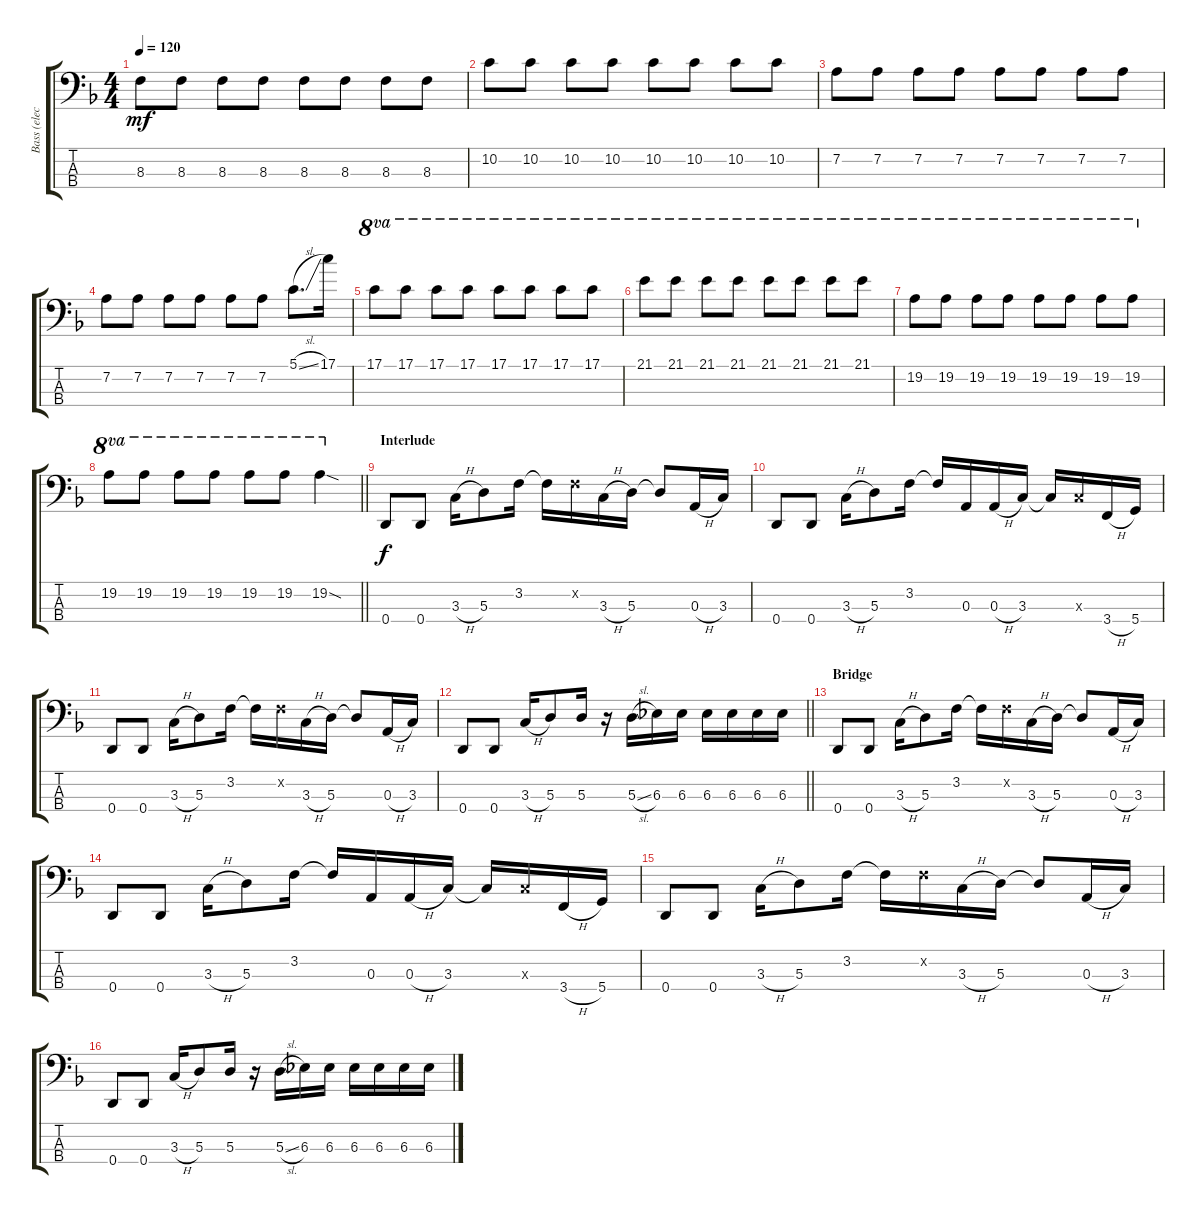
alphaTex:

\track ("Bass (elec.)" "Bass (elec") {instrument electricbassfinger}
\staff {score tabs}
\tuning (G2 D2 A1 D1) {hide}
\ts (4 4)
\tempo 120
\clef f4
\ks f
8.3.8{dy mf} 8.3.8 8.3.8 8.3.8 8.3.8 8.3.8 8.3.8 8.3.8 |
10.2.8 10.2.8 10.2.8 10.2.8 10.2.8 10.2.8 10.2.8 10.2.8 |
7.2.8 7.2.8 7.2.8 7.2.8 7.2.8 7.2.8 7.2.8 7.2.8 |
7.2.8 7.2.8 7.2.8 7.2.8 7.2.8 7.2.8 5.1{sl}.8{d} 17.1.16 |
17.1.8{ot 8va} 17.1.8{ot 8va} 17.1.8{ot 8va} 17.1.8{ot 8va} 17.1.8{ot 8va} 17.1.8{ot 8va} 17.1.8{ot 8va} 17.1.8{ot 8va} |
21.1.8{ot 8va} 21.1.8{ot 8va} 21.1.8{ot 8va} 21.1.8{ot 8va} 21.1.8{ot 8va} 21.1.8{ot 8va} 21.1.8{ot 8va} 21.1.8{ot 8va} |
19.2.8{ot 8va} 19.2.8{ot 8va} 19.2.8{ot 8va} 19.2.8{ot 8va} 19.2.8{ot 8va} 19.2.8{ot 8va} 19.2.8{ot 8va} 19.2.8{ot 8va} |
\barLineRight lightlight
19.2.8{ot 8va} 19.2.8{ot 8va} 19.2.8{ot 8va} 19.2.8{ot 8va} 19.2.8{ot 8va} 19.2.8{ot 8va} 19.2{sod}.4{ot 8va} |
\section ("" "Interlude")
0.4.8{dy f instrument slapbass1} 0.4.8 3.3{h}.16 5.3.8 3.2.16 3.2{t}.16 3.2{x}.16 3.3{h}.16 5.3.16 5.3{t}.8 0.3{h}.16 3.3.16 |
0.4.8 0.4.8 3.3{h}.16 5.3.8 3.2.16 3.2{t}.16 0.3.16 0.3{h}.16 3.3.16 3.3{t}.16 3.3{x}.16 3.4{h}.16 5.4.16 |
0.4.8 0.4.8 3.3{h}.16 5.3.8 3.2.16 3.2{t}.16 3.2{x}.16 3.3{h}.16 5.3.16 5.3{t}.8 0.3{h}.16 3.3.16 |
\barLineRight lightlight
0.4.8 0.4.8 3.3{h}.16 5.3.8 5.3.16 r.16 5.3{sl}.16 6.3.16 6.3.16 6.3.16 6.3.16 6.3.16 6.3.16 |
\section ("" "Bridge")
0.4.8 0.4.8 3.3{h}.16 5.3.8 3.2.16 3.2{t}.16 3.2{x}.16 3.3{h}.16 5.3.16 5.3{t}.8 0.3{h}.16 3.3.16 |
0.4.8 0.4.8 3.3{h}.16 5.3.8 3.2.16 3.2{t}.16 0.3.16 0.3{h}.16 3.3.16 3.3{t}.16 3.3{x}.16 3.4{h}.16 5.4.16 |
0.4.8 0.4.8 3.3{h}.16 5.3.8 3.2.16 3.2{t}.16 3.2{x}.16 3.3{h}.16 5.3.16 5.3{t}.8 0.3{h}.16 3.3.16 |
0.4.8 0.4.8 3.3{h}.16 5.3.8 5.3.16 r.16 5.3{sl}.16 6.3.16 6.3.16 6.3.16 6.3.16 6.3.16 6.3.16
